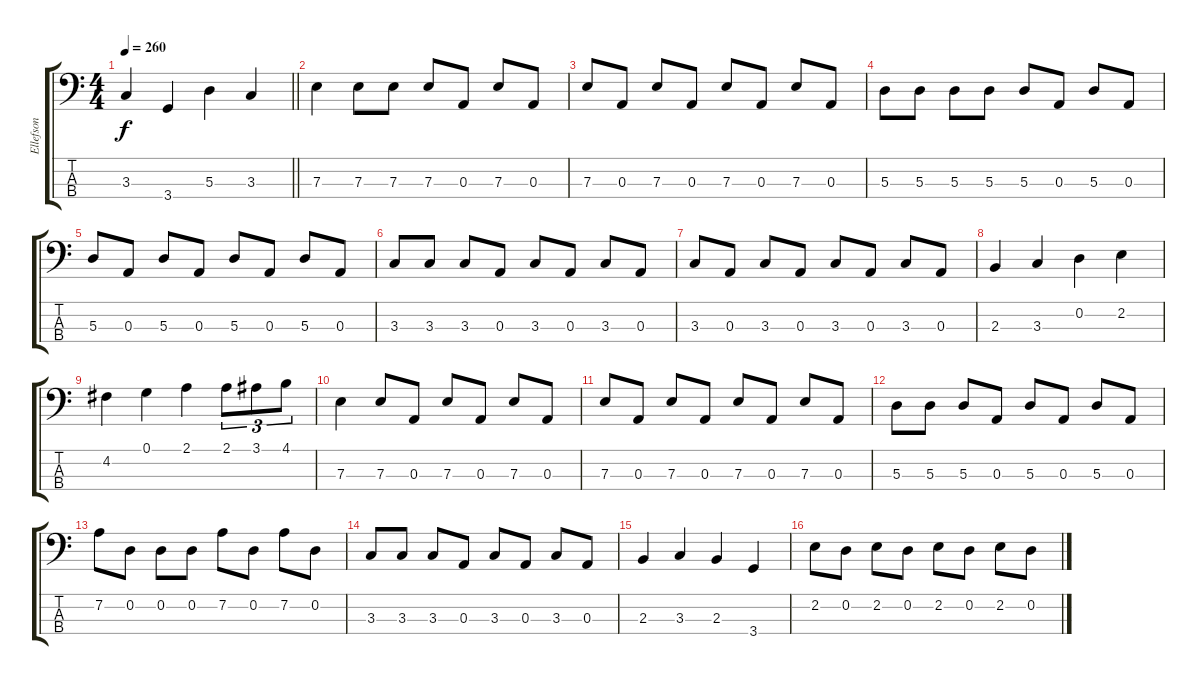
\track ("Ellefson" "Ellefson") {instrument electricbasspick}
\staff {score tabs}
\tuning (G2 D2 A1 E1) {hide}
\ts (4 4)
\tempo 260
\clef f4
\barLineRight lightlight
\ks c
3.3.4{dy f} 3.4.4 5.3.4 3.3.4 |
7.3.4 7.3.8 7.3.8 7.3.8 0.3.8 7.3.8 0.3.8 |
7.3.8 0.3.8 7.3.8 0.3.8 7.3.8 0.3.8 7.3.8 0.3.8 |
5.3.8 5.3.8 5.3.8 5.3.8 5.3.8 0.3.8 5.3.8 0.3.8 |
5.3.8 0.3.8 5.3.8 0.3.8 5.3.8 0.3.8 5.3.8 0.3.8 |
3.3.8 3.3.8 3.3.8 0.3.8 3.3.8 0.3.8 3.3.8 0.3.8 |
3.3.8 0.3.8 3.3.8 0.3.8 3.3.8 0.3.8 3.3.8 0.3.8 |
2.3.4 3.3.4 0.2.4 2.2.4 |
4.2.4 0.1.4 2.1.4 2.1.8{tu (3 2)} 3.1.8{tu (3 2)} 4.1.8{tu (3 2)} |
7.3.4 7.3.8 0.3.8 7.3.8 0.3.8 7.3.8 0.3.8 |
7.3.8 0.3.8 7.3.8 0.3.8 7.3.8 0.3.8 7.3.8 0.3.8 |
5.3.8 5.3.8 5.3.8 0.3.8 5.3.8 0.3.8 5.3.8 0.3.8 |
7.2.8 0.2.8 0.2.8 0.2.8 7.2.8 0.2.8 7.2.8 0.2.8 |
3.3.8 3.3.8 3.3.8 0.3.8 3.3.8 0.3.8 3.3.8 0.3.8 |
2.3.4 3.3.4 2.3.4 3.4.4 |
2.2.8 0.2.8 2.2.8 0.2.8 2.2.8 0.2.8 2.2.8 0.2.8
